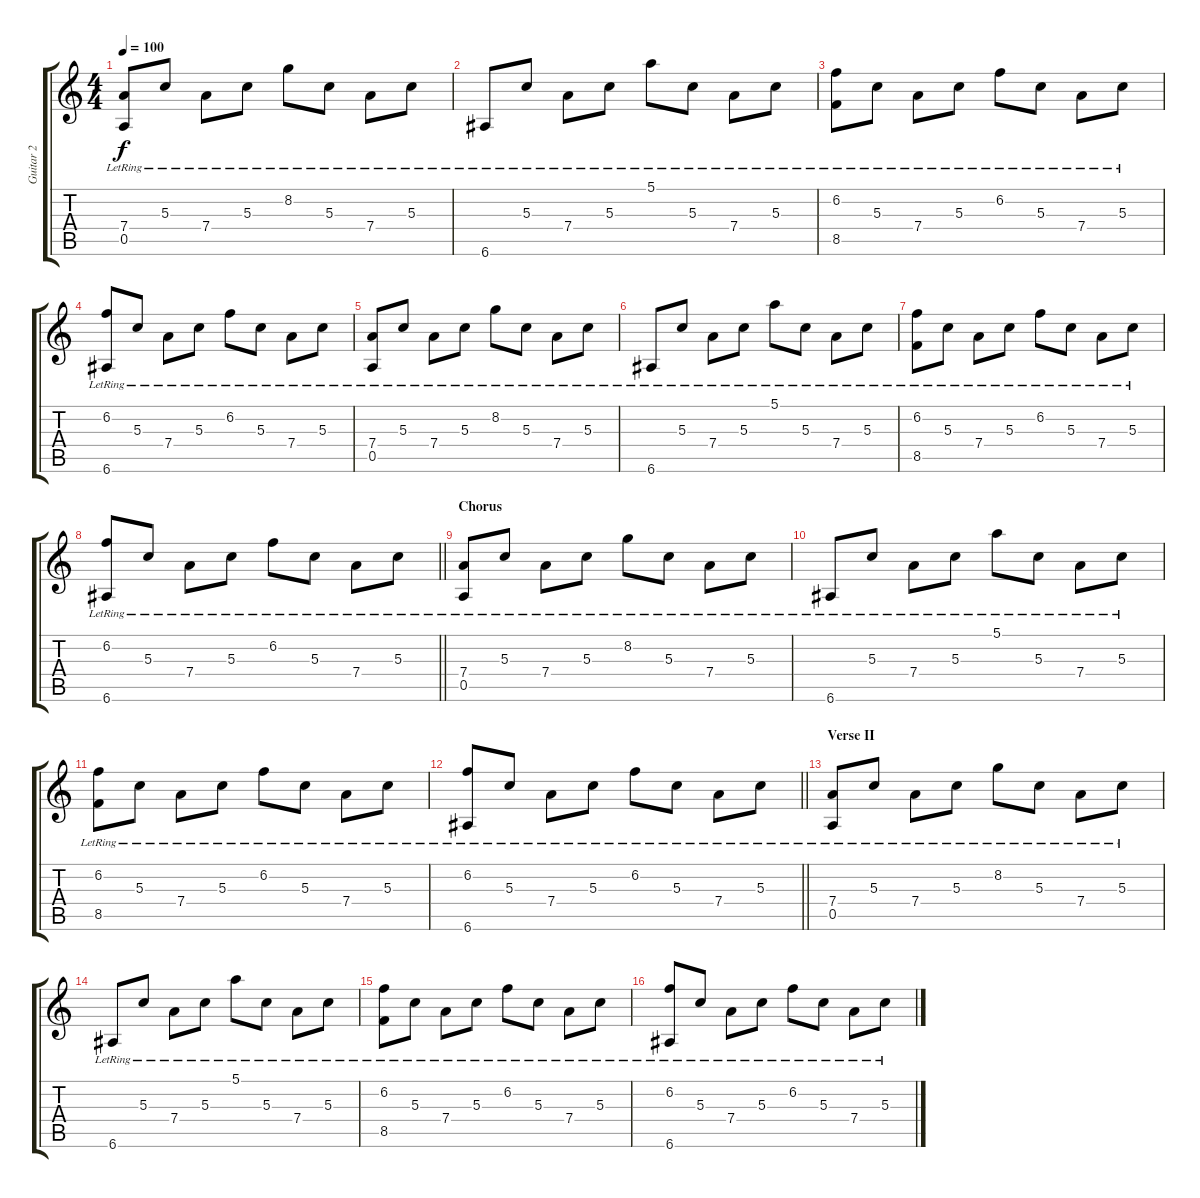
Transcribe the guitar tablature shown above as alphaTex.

\track ("Guitar 2" "Guitar 2") {instrument acousticguitarnylon}
\staff {score tabs}
\tuning (E4 B3 G3 D3 A2 E2) {hide}
\ts (4 4)
\tempo 100
\clef g2
\ks c
(7.4{lr} 0.5{lr}).8{dy f} 5.3{lr}.8 7.4{lr}.8 5.3{lr}.8 8.2{lr}.8 5.3{lr}.8 7.4{lr}.8 5.3{lr}.8 |
6.6{lr}.8 5.3{lr}.8 7.4{lr}.8 5.3{lr}.8 5.1{lr}.8 5.3{lr}.8 7.4{lr}.8 5.3{lr}.8 |
(6.2{lr} 8.5{lr}).8 5.3{lr}.8 7.4{lr}.8 5.3{lr}.8 6.2{lr}.8 5.3{lr}.8 7.4{lr}.8 5.3{lr}.8 |
(6.2{lr} 6.6{lr}).8 5.3{lr}.8 7.4{lr}.8 5.3{lr}.8 6.2{lr}.8 5.3{lr}.8 7.4{lr}.8 5.3{lr}.8 |
(7.4{lr} 0.5{lr}).8 5.3{lr}.8 7.4{lr}.8 5.3{lr}.8 8.2{lr}.8 5.3{lr}.8 7.4{lr}.8 5.3{lr}.8 |
6.6{lr}.8 5.3{lr}.8 7.4{lr}.8 5.3{lr}.8 5.1{lr}.8 5.3{lr}.8 7.4{lr}.8 5.3{lr}.8 |
(6.2{lr} 8.5{lr}).8 5.3{lr}.8 7.4{lr}.8 5.3{lr}.8 6.2{lr}.8 5.3{lr}.8 7.4{lr}.8 5.3{lr}.8 |
\barLineRight lightlight
(6.2{lr} 6.6{lr}).8 5.3{lr}.8 7.4{lr}.8 5.3{lr}.8 6.2{lr}.8 5.3{lr}.8 7.4{lr}.8 5.3{lr}.8 |
\section ("" "Chorus")
(7.4{lr} 0.5{lr}).8 5.3{lr}.8 7.4{lr}.8 5.3{lr}.8 8.2{lr}.8 5.3{lr}.8 7.4{lr}.8 5.3{lr}.8 |
6.6{lr}.8 5.3{lr}.8 7.4{lr}.8 5.3{lr}.8 5.1{lr}.8 5.3{lr}.8 7.4{lr}.8 5.3{lr}.8 |
(6.2{lr} 8.5{lr}).8 5.3{lr}.8 7.4{lr}.8 5.3{lr}.8 6.2{lr}.8 5.3{lr}.8 7.4{lr}.8 5.3{lr}.8 |
\barLineRight lightlight
(6.2{lr} 6.6{lr}).8 5.3{lr}.8 7.4{lr}.8 5.3{lr}.8 6.2{lr}.8 5.3{lr}.8 7.4{lr}.8 5.3{lr}.8 |
\section ("" "Verse II")
(7.4{lr} 0.5{lr}).8 5.3{lr}.8 7.4{lr}.8 5.3{lr}.8 8.2{lr}.8 5.3{lr}.8 7.4{lr}.8 5.3{lr}.8 |
6.6{lr}.8 5.3{lr}.8 7.4{lr}.8 5.3{lr}.8 5.1{lr}.8 5.3{lr}.8 7.4{lr}.8 5.3{lr}.8 |
(6.2{lr} 8.5{lr}).8 5.3{lr}.8 7.4{lr}.8 5.3{lr}.8 6.2{lr}.8 5.3{lr}.8 7.4{lr}.8 5.3{lr}.8 |
(6.2{lr} 6.6{lr}).8 5.3{lr}.8 7.4{lr}.8 5.3{lr}.8 6.2{lr}.8 5.3{lr}.8 7.4{lr}.8 5.3{lr}.8
